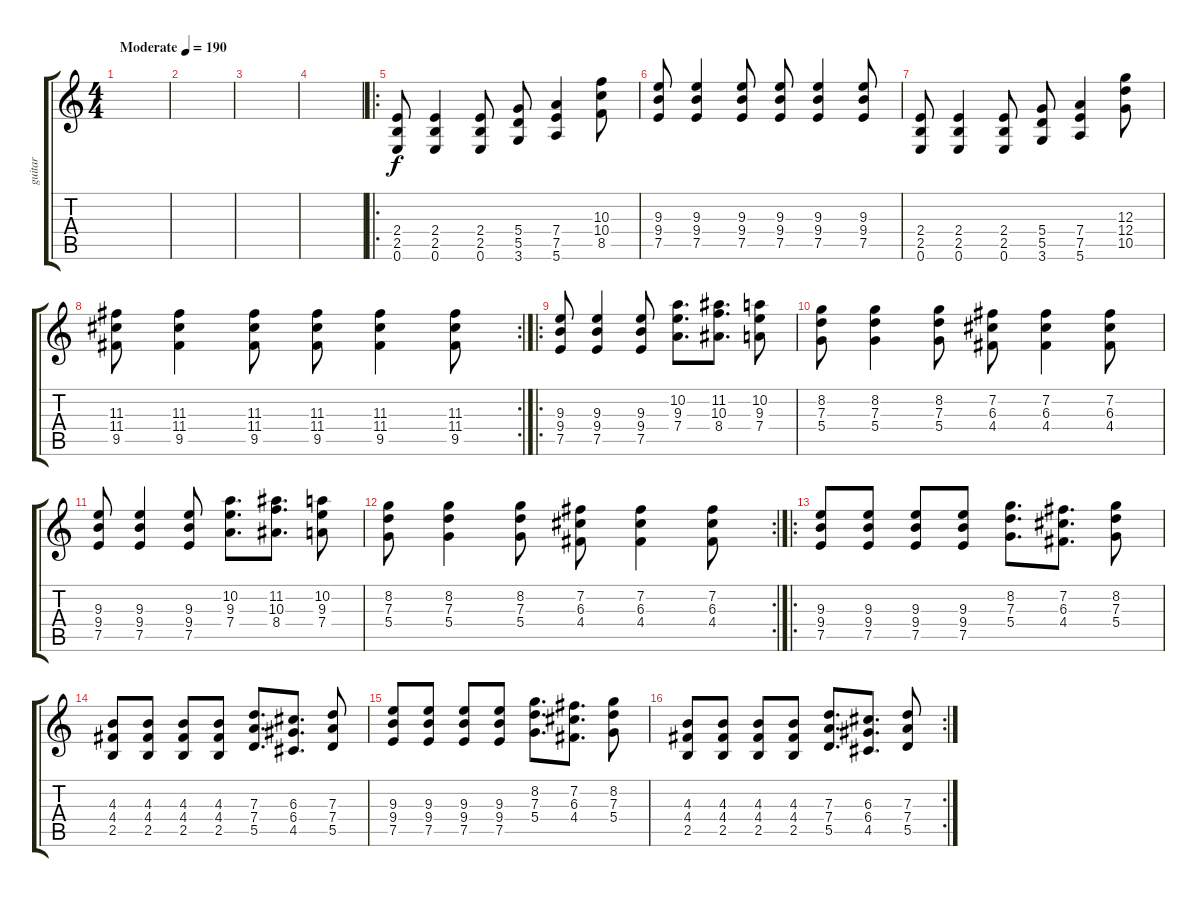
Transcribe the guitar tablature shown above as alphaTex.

\track ("guitar" "guitar") {instrument overdrivenguitar}
\staff {score tabs}
\tuning (E4 B3 G3 D3 A2 E2) {hide}
\ts (4 4)
\tempo (190 "Moderate")
\clef g2
\ks c
|
|
|
|
\ro
(2.4 2.5 0.6).8 (2.4 2.5 0.6).4 (2.4 2.5 0.6).8 (5.4 5.5 3.6).8 (7.4 7.5 5.6).4 (10.3 10.4 8.5).8 |
(9.3 9.4 7.5).8 (9.3 9.4 7.5).4 (9.3 9.4 7.5).8 (9.3 9.4 7.5).8 (9.3 9.4 7.5).4 (9.3 9.4 7.5).8 |
(2.4 2.5 0.6).8 (2.4 2.5 0.6).4 (2.4 2.5 0.6).8 (5.4 5.5 3.6).8 (7.4 7.5 5.6).4 (12.3 12.4 10.5).8 |
\rc 2
(11.3 11.4 9.5).8 (11.3 11.4 9.5).4 (11.3 11.4 9.5).8 (11.3 11.4 9.5).8 (11.3 11.4 9.5).4 (11.3 11.4 9.5).8 |
\ro
(9.3 9.4 7.5).8 (9.3 9.4 7.5).4 (9.3 9.4 7.5).8 (10.2 9.3 7.4).8{d} (11.2 10.3 8.4).8{d} (10.2 9.3 7.4).8 |
(8.2 7.3 5.4).8 (8.2 7.3 5.4).4 (8.2 7.3 5.4).8 (7.2 6.3 4.4).8 (7.2 6.3 4.4).4 (7.2 6.3 4.4).8 |
(9.3 9.4 7.5).8 (9.3 9.4 7.5).4 (9.3 9.4 7.5).8 (10.2 9.3 7.4).8{d} (11.2 10.3 8.4).8{d} (10.2 9.3 7.4).8 |
\rc 2
(8.2 7.3 5.4).8 (8.2 7.3 5.4).4 (8.2 7.3 5.4).8 (7.2 6.3 4.4).8 (7.2 6.3 4.4).4 (7.2 6.3 4.4).8 |
\ro
(9.3 9.4 7.5).8 (9.3 9.4 7.5).8 (9.3 9.4 7.5).8 (9.3 9.4 7.5).8 (8.2 7.3 5.4).8{d} (7.2 6.3 4.4).8{d} (8.2 7.3 5.4).8 |
(4.3 4.4 2.5).8 (4.3 4.4 2.5).8 (4.3 4.4 2.5).8 (4.3 4.4 2.5).8 (7.3 7.4 5.5).8{d} (6.3 6.4 4.5).8{d} (7.3 7.4 5.5).8 |
(9.3 9.4 7.5).8 (9.3 9.4 7.5).8 (9.3 9.4 7.5).8 (9.3 9.4 7.5).8 (8.2 7.3 5.4).8{d} (7.2 6.3 4.4).8{d} (8.2 7.3 5.4).8 |
\rc 2
(4.3 4.4 2.5).8 (4.3 4.4 2.5).8 (4.3 4.4 2.5).8 (4.3 4.4 2.5).8 (7.3 7.4 5.5).8{d} (6.3 6.4 4.5).8{d} (7.3 7.4 5.5).8
